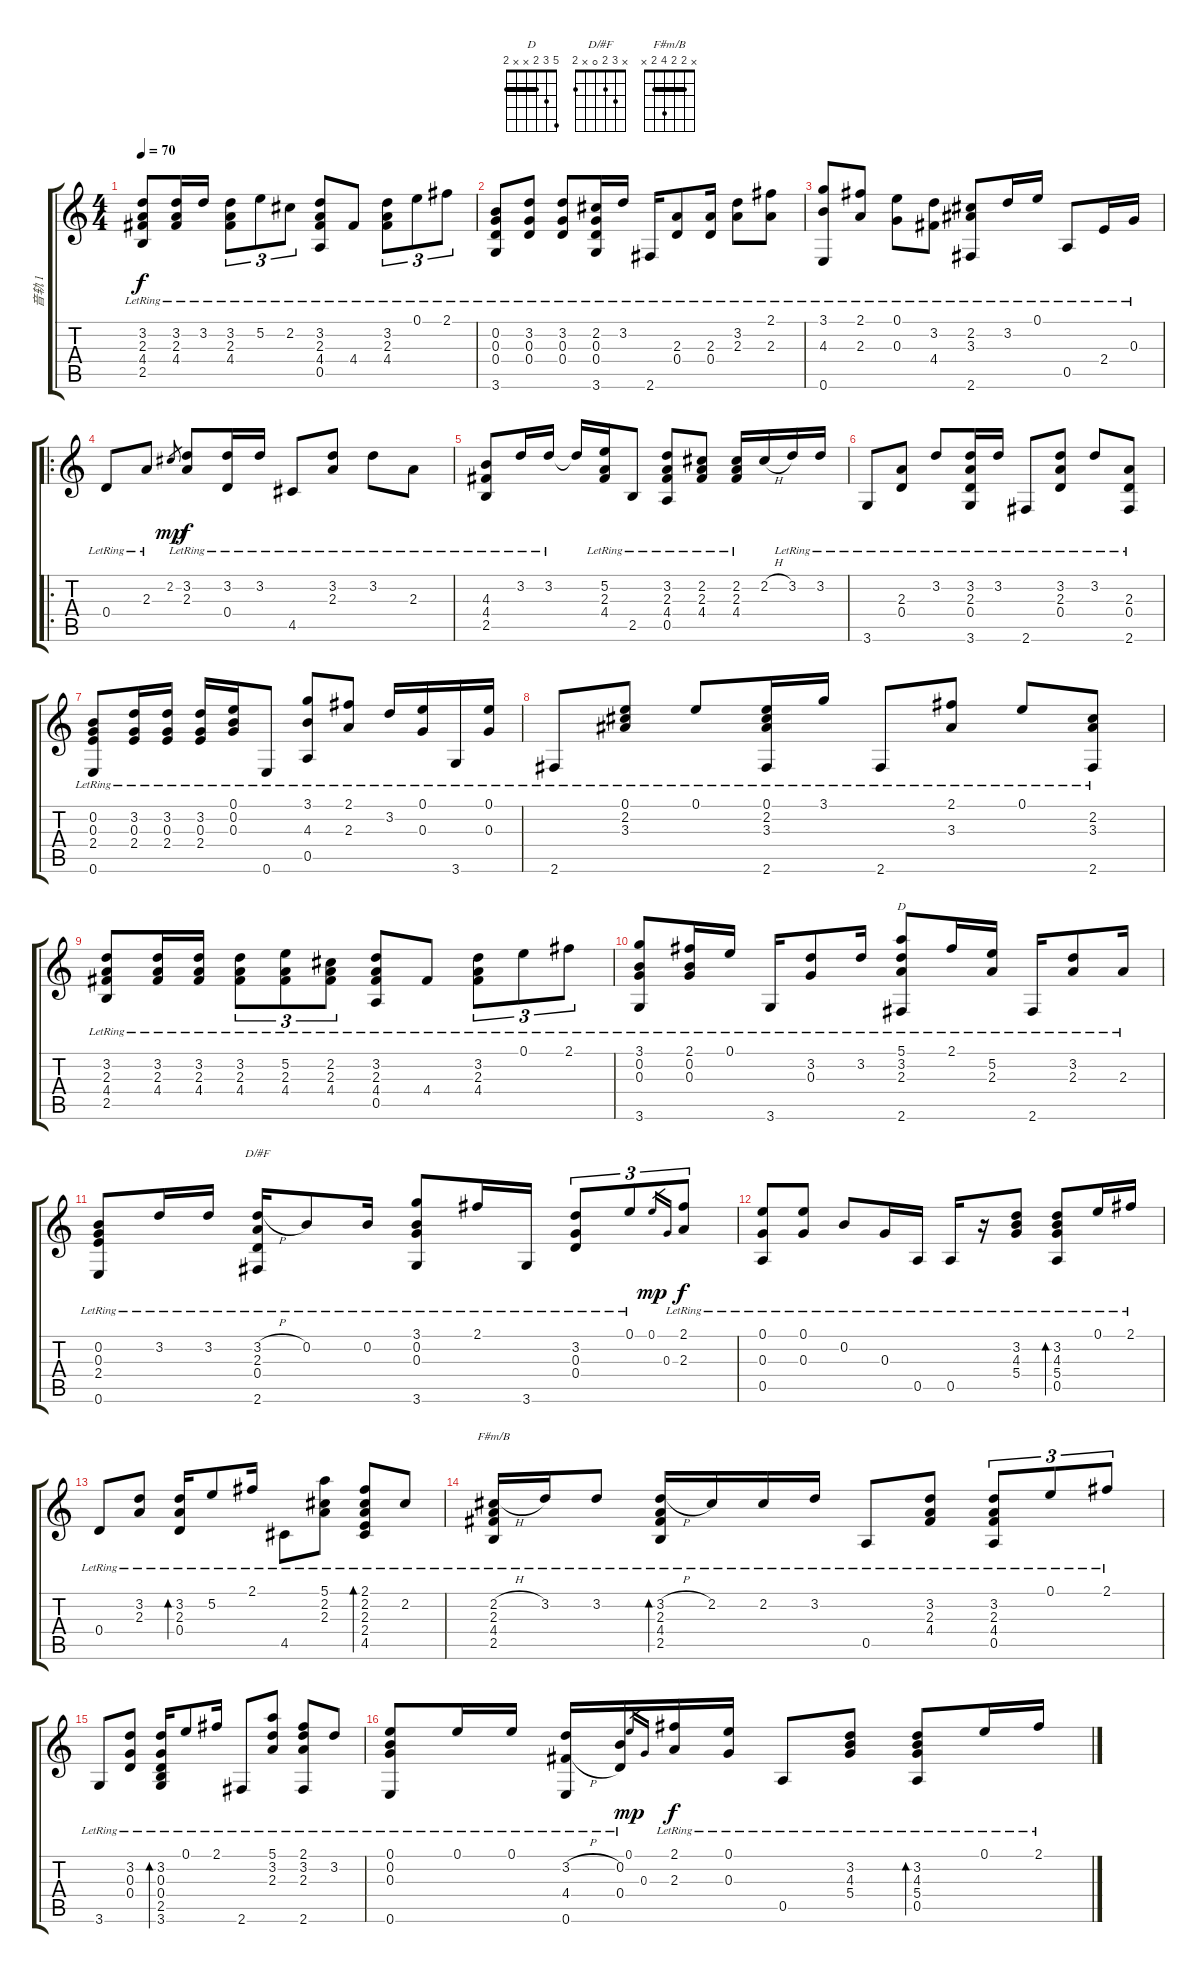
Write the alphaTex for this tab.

\track ("音轨 1" "音轨 1") {instrument electricguitarjazz}
\staff {score tabs}
\tuning (E4 B3 G3 D3 A2 E2) {hide}
\chord ("D" 5 3 2 x x 2) {barre 2}
\chord ("D/#F" x 3 2 0 x 2)
\chord ("F#m/B" x 2 2 4 2 x) {barre 2}
\ts (4 4)
\tempo 70
\clef g2
\ks c
(3.2{lr} 2.3{lr} 4.4{lr} 2.5{lr}).8{dy f} (3.2{lr} 2.3{lr} 4.4{lr}).16 3.2{lr}.16 (3.2{lr} 2.3{lr} 4.4{lr}).8{tu (3 2)} 5.2{lr}.8{tu (3 2)} 2.2{lr}.8{tu (3 2)} (3.2{lr} 2.3{lr} 4.4{lr} 0.5{lr}).8 4.4{lr}.8 (3.2{lr} 2.3{lr} 4.4{lr}).8{tu (3 2)} 0.1{lr}.8{tu (3 2)} 2.1{lr}.8{tu (3 2)} |
(0.2{lr} 0.3{lr} 0.4{lr} 3.6{lr}).8 (3.2{lr} 0.3{lr} 0.4{lr}).8 (3.2{lr} 0.3{lr} 0.4{lr}).8 (2.2{lr} 0.3{lr} 0.4{lr} 3.6{lr}).16 3.2{lr}.16 2.6{lr}.16 (2.3{lr} 0.4{lr}).8 (2.3{lr} 0.4{lr}).16 (3.2{lr} 2.3{lr}).8 (2.1{lr} 2.3{lr}).8 |
(3.1{lr} 4.3{lr} 0.6{lr}).8 (2.1{lr} 2.3{lr}).8 (0.1{lr} 0.3{lr}).8 (3.2{lr} 4.4{lr}).8 (2.2{lr} 3.3{lr} 2.6{lr}).8 3.2{lr}.16 0.1{lr}.16 0.5{lr}.8 2.4{lr}.16 0.3{lr}.16 |
\ro
0.4{lr}.8 2.3{lr}.8 2.2.8{gr dy mp} (3.2{lr} 2.3{lr}).8{dy f} (3.2{lr} 0.4{lr}).16 3.2{lr}.16 4.5{lr}.8 (3.2{lr} 2.3{lr}).8 3.2{lr}.8 2.3{lr}.8 |
(4.3{lr} 4.4{lr} 2.5{lr}).8 3.2{lr}.16 3.2{lr}.16 3.2{t}.16 (5.2{lr} 2.3{lr} 4.4{lr}).16 2.5{lr}.8 (3.2{lr} 2.3{lr} 4.4{lr} 0.5{lr}).8 (2.2{lr} 2.3{lr} 4.4{lr}).8 (2.2{lr} 2.3{lr} 4.4{lr}).16 2.2{h}.16 3.2{lr}.16 3.2{lr}.16 |
3.6{lr}.8 (2.3{lr} 0.4{lr}).8 3.2{lr}.8 (3.2{lr} 2.3{lr} 0.4{lr} 3.6{lr}).16 3.2{lr}.16 2.6{lr}.8 (3.2{lr} 2.3{lr} 0.4{lr}).8 3.2{lr}.8 (2.3{lr} 0.4{lr} 2.6{lr}).8 |
(0.2{lr} 0.3{lr} 2.4{lr} 0.6{lr}).8 (3.2{lr} 0.3{lr} 2.4{lr}).16 (3.2{lr} 0.3{lr} 2.4{lr}).16 (3.2{lr} 0.3{lr} 2.4{lr}).16 (0.1{lr} 0.2{lr} 0.3{lr}).16 0.6{lr}.8 (3.1{lr} 4.3{lr} 0.5{lr}).8 (2.1{lr} 2.3{lr}).8 3.2{lr}.16 (0.1{lr} 0.3{lr}).16 3.6{lr}.16 (0.1{lr} 0.3{lr}).16 |
2.6{lr}.8 (0.1{lr} 2.2{lr} 3.3{lr}).8 0.1{lr}.8 (0.1{lr} 2.2{lr} 3.3{lr} 2.6{lr}).16 3.1{lr}.16 2.6{lr}.8 (2.1{lr} 3.3{lr}).8 0.1{lr}.8 (2.2{lr} 3.3{lr} 2.6{lr}).8 |
(3.2{lr} 2.3{lr} 4.4{lr} 2.5{lr}).8 (3.2{lr} 2.3{lr} 4.4{lr}).16 (3.2{lr} 2.3{lr} 4.4{lr}).16 (3.2{lr} 2.3{lr} 4.4{lr}).8{tu (3 2)} (5.2{lr} 2.3{lr} 4.4{lr}).8{tu (3 2)} (2.2{lr} 2.3{lr} 4.4{lr}).8{tu (3 2)} (3.2{lr} 2.3{lr} 4.4{lr} 0.5{lr}).8 4.4{lr}.8 (3.2{lr} 2.3{lr} 4.4{lr}).8{tu (3 2)} 0.1{lr}.8{tu (3 2)} 2.1{lr}.8{tu (3 2)} |
(3.1{lr} 0.2{lr} 0.3{lr} 3.6{lr}).8 (2.1{lr} 0.2{lr} 0.3{lr}).16 0.1{lr}.16 3.6{lr}.16 (3.2{lr} 0.3{lr}).8 3.2{lr}.16 (5.1{lr} 3.2{lr} 2.3{lr} 2.6{lr}).8{ch "D"} 2.1{lr}.16 (5.2{lr} 2.3{lr}).16 2.6{lr}.16 (3.2{lr} 2.3{lr}).8 2.3{lr}.16 |
(0.2{lr} 0.3{lr} 2.4{lr} 0.6{lr}).8 3.2{lr}.16 3.2{lr}.16 (3.2{h} 2.3{lr} 0.4{lr} 2.6{lr}).16{ch "D/#F"} 0.2{lr}.8 0.2{lr}.16 (3.1{lr} 0.2{lr} 0.3{lr} 3.6{lr}).8 2.1{lr}.16 3.6{lr}.16 (3.2{lr} 0.3{lr} 0.4{lr}).8{tu (3 2)} 0.1{lr}.8{tu (3 2)} 0.1.16{gr dy mp} 0.3.16{gr} (2.1{lr} 2.3{lr}).8{tu (3 2) dy f} |
(0.1{lr} 0.3{lr} 0.5{lr}).8 (0.1{lr} 0.3{lr}).8 0.2{lr}.8 0.3{lr}.16 0.5{lr}.16 0.5{lr}.16 r.16 (3.2{lr} 4.3{lr} 5.4{lr}).8 (3.2{lr} 4.3{lr} 5.4{lr} 0.5{lr}).8{bd 60} 0.1{lr}.16 2.1{lr}.16 |
0.4{lr}.8 (3.2{lr} 2.3{lr}).8 (3.2{lr} 2.3{lr} 0.4{lr}).16{bd 60} 5.2{lr}.8 2.1{lr}.16 4.5{lr}.8 (5.1{lr} 2.2{lr} 2.3{lr}).8 (2.1{lr} 2.2{lr} 2.3{lr} 2.4{lr} 4.5{lr}).8{bd 60} 2.2{lr}.8 |
(2.2{h} 2.3{lr} 4.4{lr} 2.5{lr}).16{ch "F#m/B"} 3.2{lr}.16 3.2{lr}.8 (3.2{h} 2.3{lr} 4.4{lr} 2.5{lr}).16{bd 60} 2.2{lr}.16 2.2{lr}.16 3.2{lr}.16 0.5{lr}.8 (3.2{lr} 2.3{lr} 4.4{lr}).8 (3.2{lr} 2.3{lr} 4.4{lr} 0.5{lr}).8{tu (3 2)} 0.1{lr}.8{tu (3 2)} 2.1{lr}.8{tu (3 2)} |
3.6{lr}.8 (3.2{lr} 0.3{lr} 0.4{lr}).8 (3.2{lr} 0.3{lr} 0.4{lr} 2.5{lr} 3.6{lr}).16{bd 60} 0.1{lr}.8 2.1{lr}.16 2.6{lr}.8 (5.1{lr} 3.2{lr} 2.3{lr}).8 (2.1{lr} 3.2{lr} 2.3{lr} 2.6{lr}).8 3.2{lr}.8 |
(0.1{lr} 0.2{lr} 0.3{lr} 0.6{lr}).8 0.1{lr}.16 0.1{lr}.16 (3.2{h} 4.4{h} 0.6{lr}).16 (0.2{lr} 0.4{lr}).16 0.1.16{gr dy mp} 0.3.16{gr} (2.1{lr} 2.3{lr}).16{dy f} (0.1{lr} 0.3{lr}).16 0.5{lr}.8 (3.2{lr} 4.3{lr} 5.4{lr}).8 (3.2{lr} 4.3{lr} 5.4{lr} 0.5{lr}).8{bd 60} 0.1{lr}.16 2.1{lr}.16
